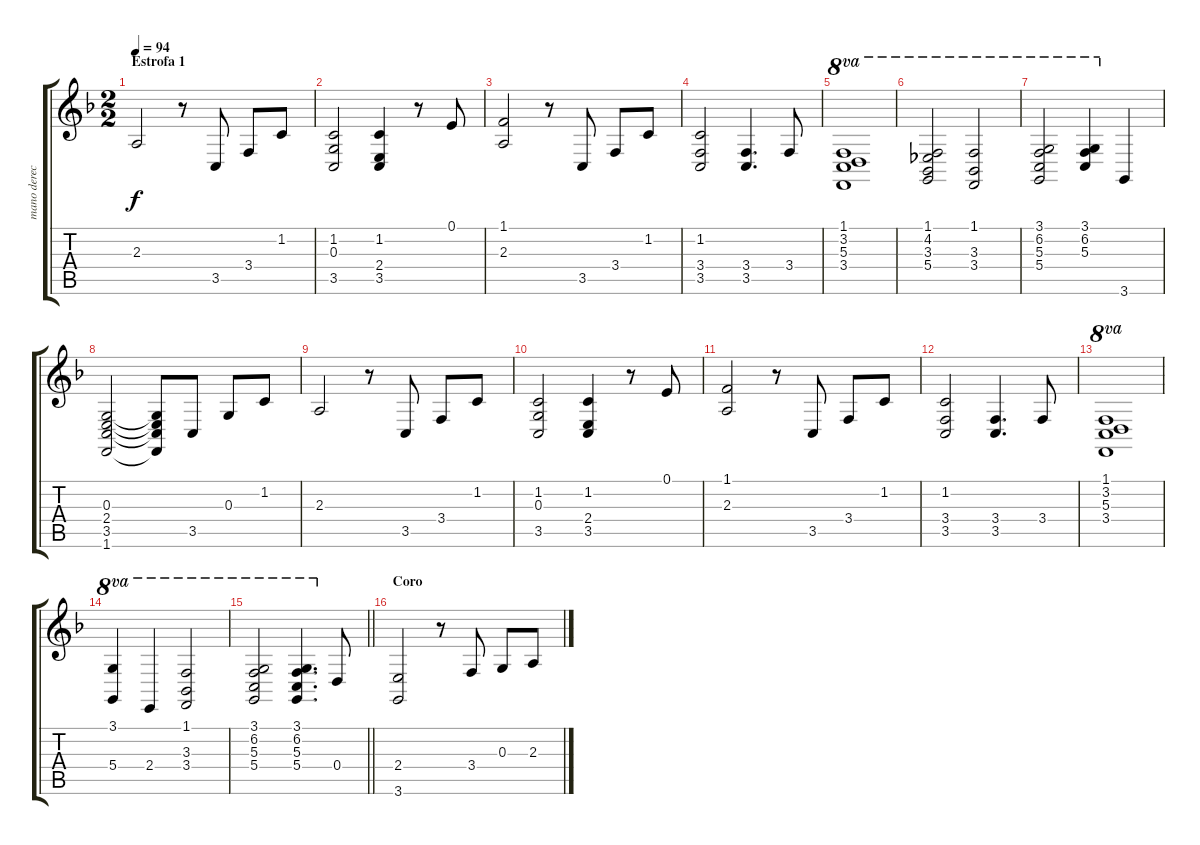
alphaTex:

\track ("mano derecha" "mano derec") {instrument acousticgrandpiano}
\staff {score tabs}
\tuning (E4 B3 G3 D3 A2 E2) {hide}
\ts (2 2)
\section ("" "Estrofa 1")
\tempo 94
\clef g2
\ks f
2.3.2{dy f} r.8 3.5.8 3.4.8 1.2.8 |
(1.2 0.3 3.5).2 (1.2 2.4 3.5).4 r.8 0.1.8 |
(1.1 2.3).2 r.8 3.5.8 3.4.8 1.2.8 |
(1.2 3.4 3.5).2 (3.4 3.5).4{d} 3.4.8 |
(1.1 3.2 5.3 3.4).1{ot 8va} |
(1.1 4.2 3.3 5.4).2{ot 8va} (1.1 3.3 3.4).2{ot 8va} |
(3.1 6.2 5.3 5.4).2{ot 8va} (3.1 6.2 5.3).4{ot 8va} 3.6.4 |
(0.3 2.4 3.5 1.6).2 (0.3{t} 2.4{t} 3.5{t} 1.6{t}).8 3.5.8 0.3.8 1.2.8 |
2.3.2 r.8 3.5.8 3.4.8 1.2.8 |
(1.2 0.3 3.5).2 (1.2 2.4 3.5).4 r.8 0.1.8 |
(1.1 2.3).2 r.8 3.5.8 3.4.8 1.2.8 |
(1.2 3.4 3.5).2 (3.4 3.5).4{d} 3.4.8 |
(1.1 3.2 5.3 3.4).1{ot 8va} |
(3.1 5.4).4{ot 8va} 2.4.4{ot 8va} (1.1 3.3 3.4).2{ot 8va} |
\barLineRight lightlight
(3.1 6.2 5.3 5.4).2{ot 8va} (3.1 6.2 5.3 5.4).4{d ot 8va} 0.4.8 |
\section ("" "Coro")
(2.4 3.6).2 r.8 3.4.8 0.3.8 2.3.8
